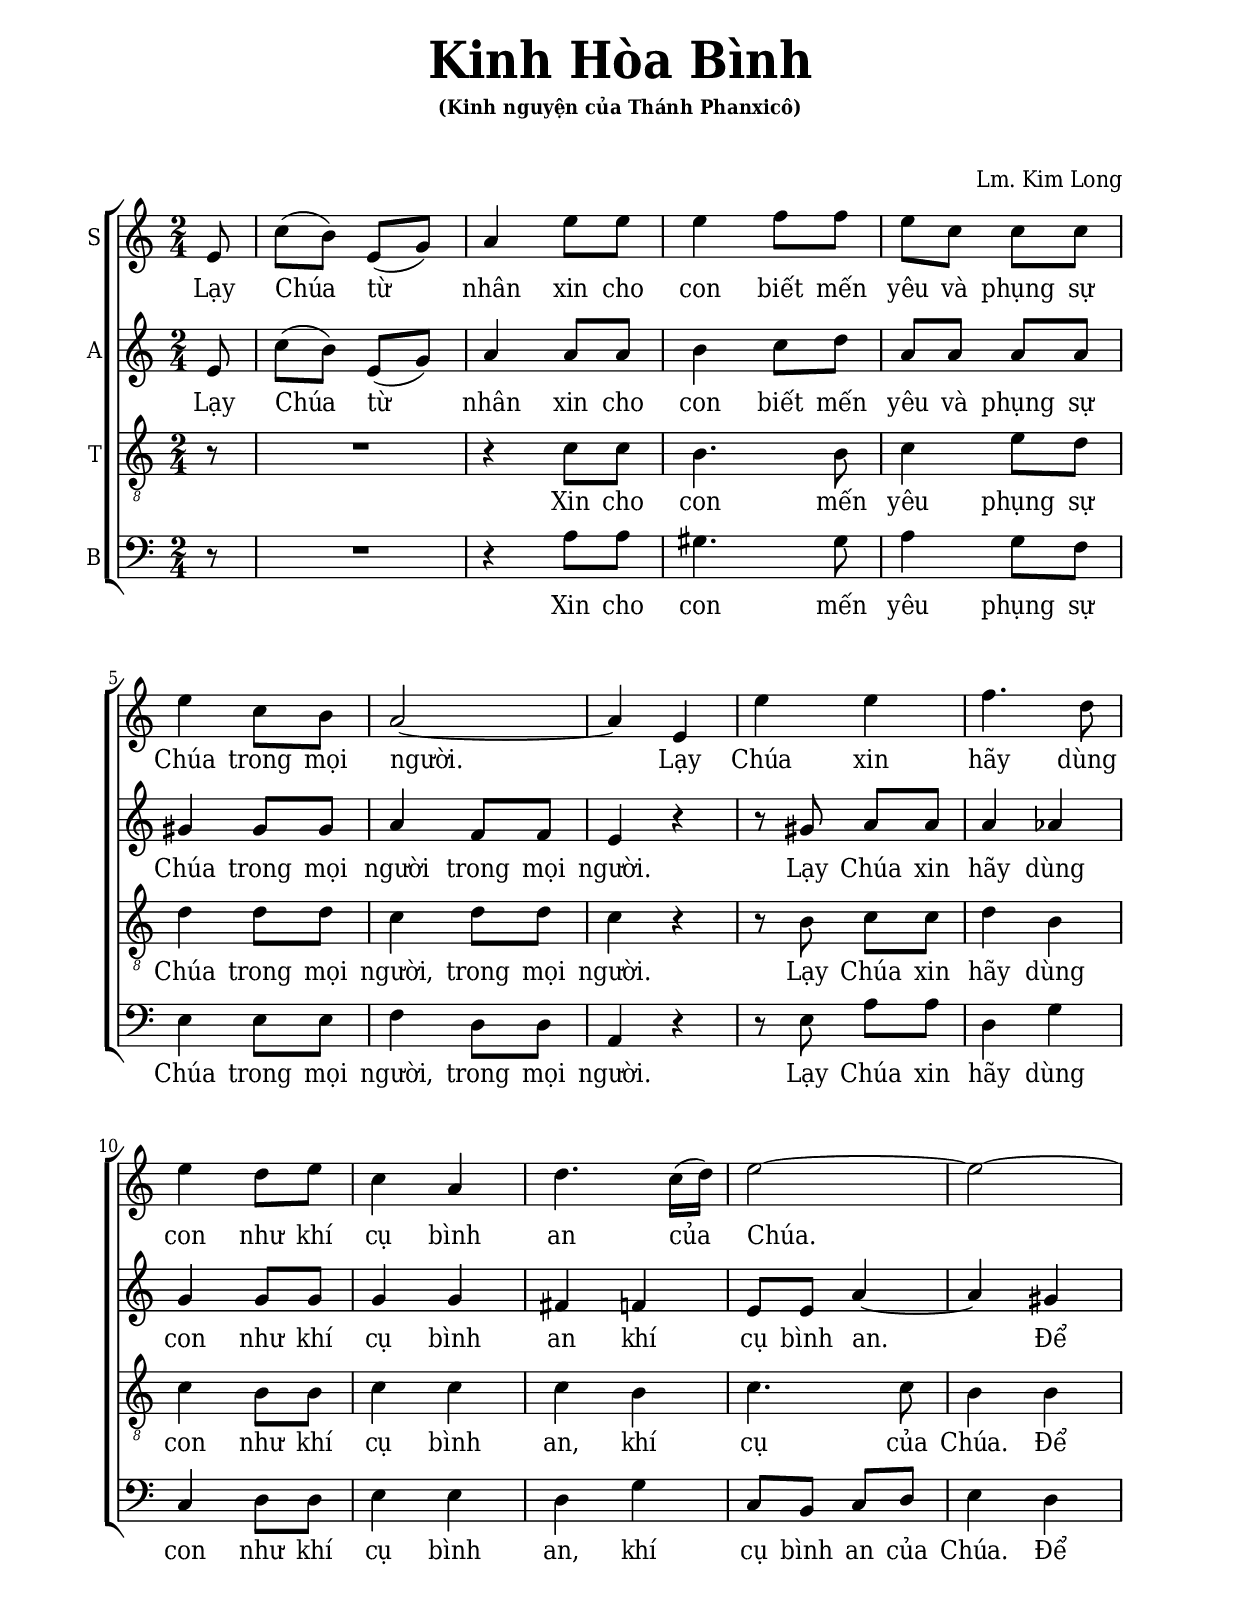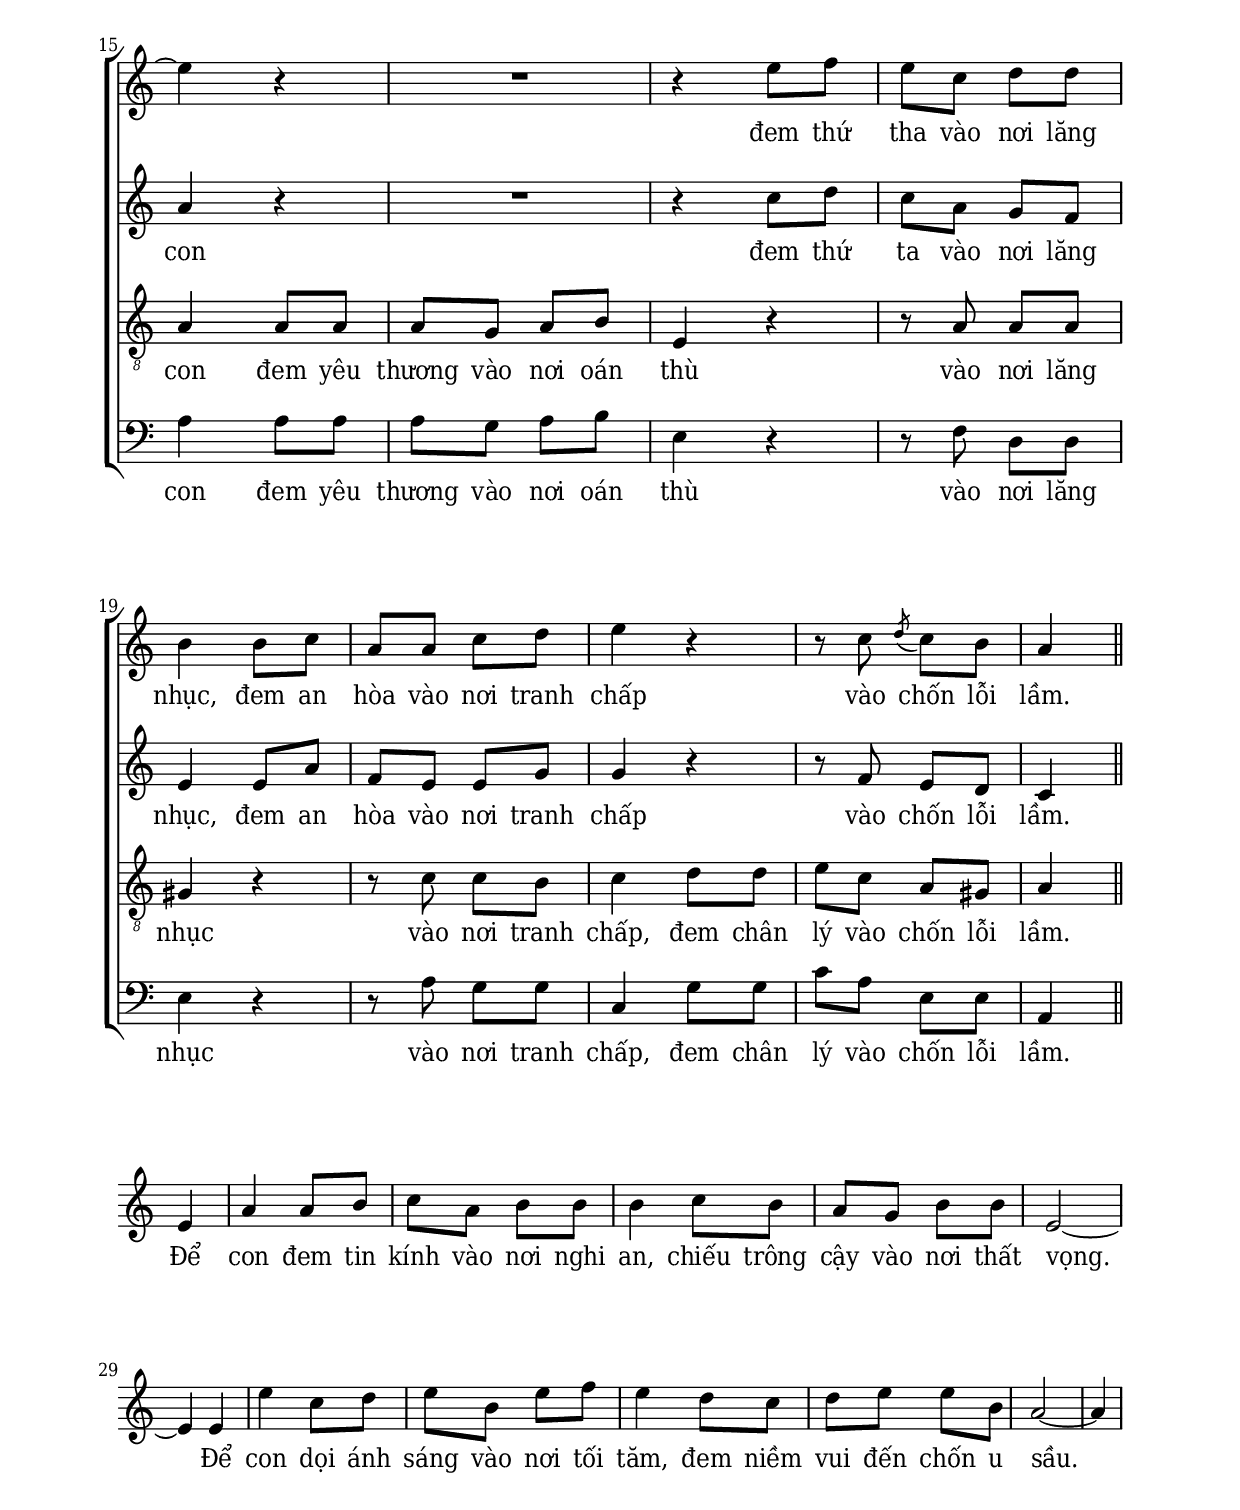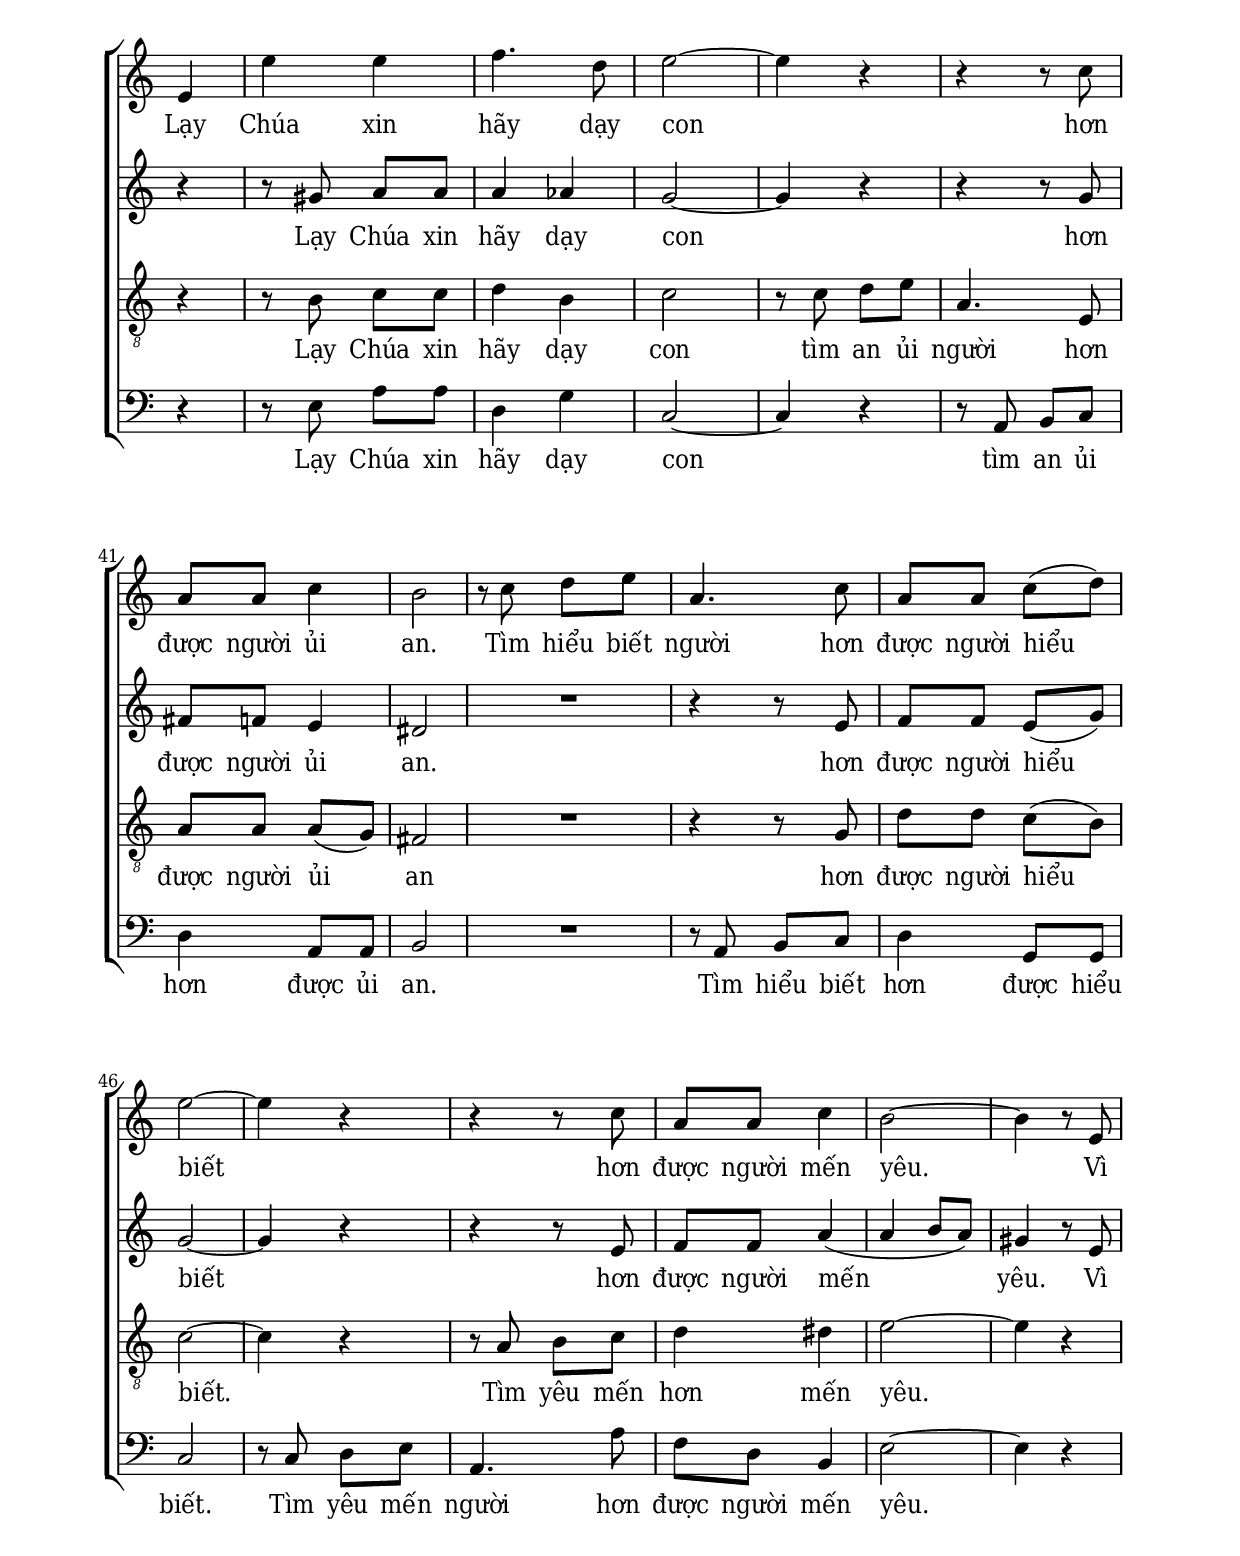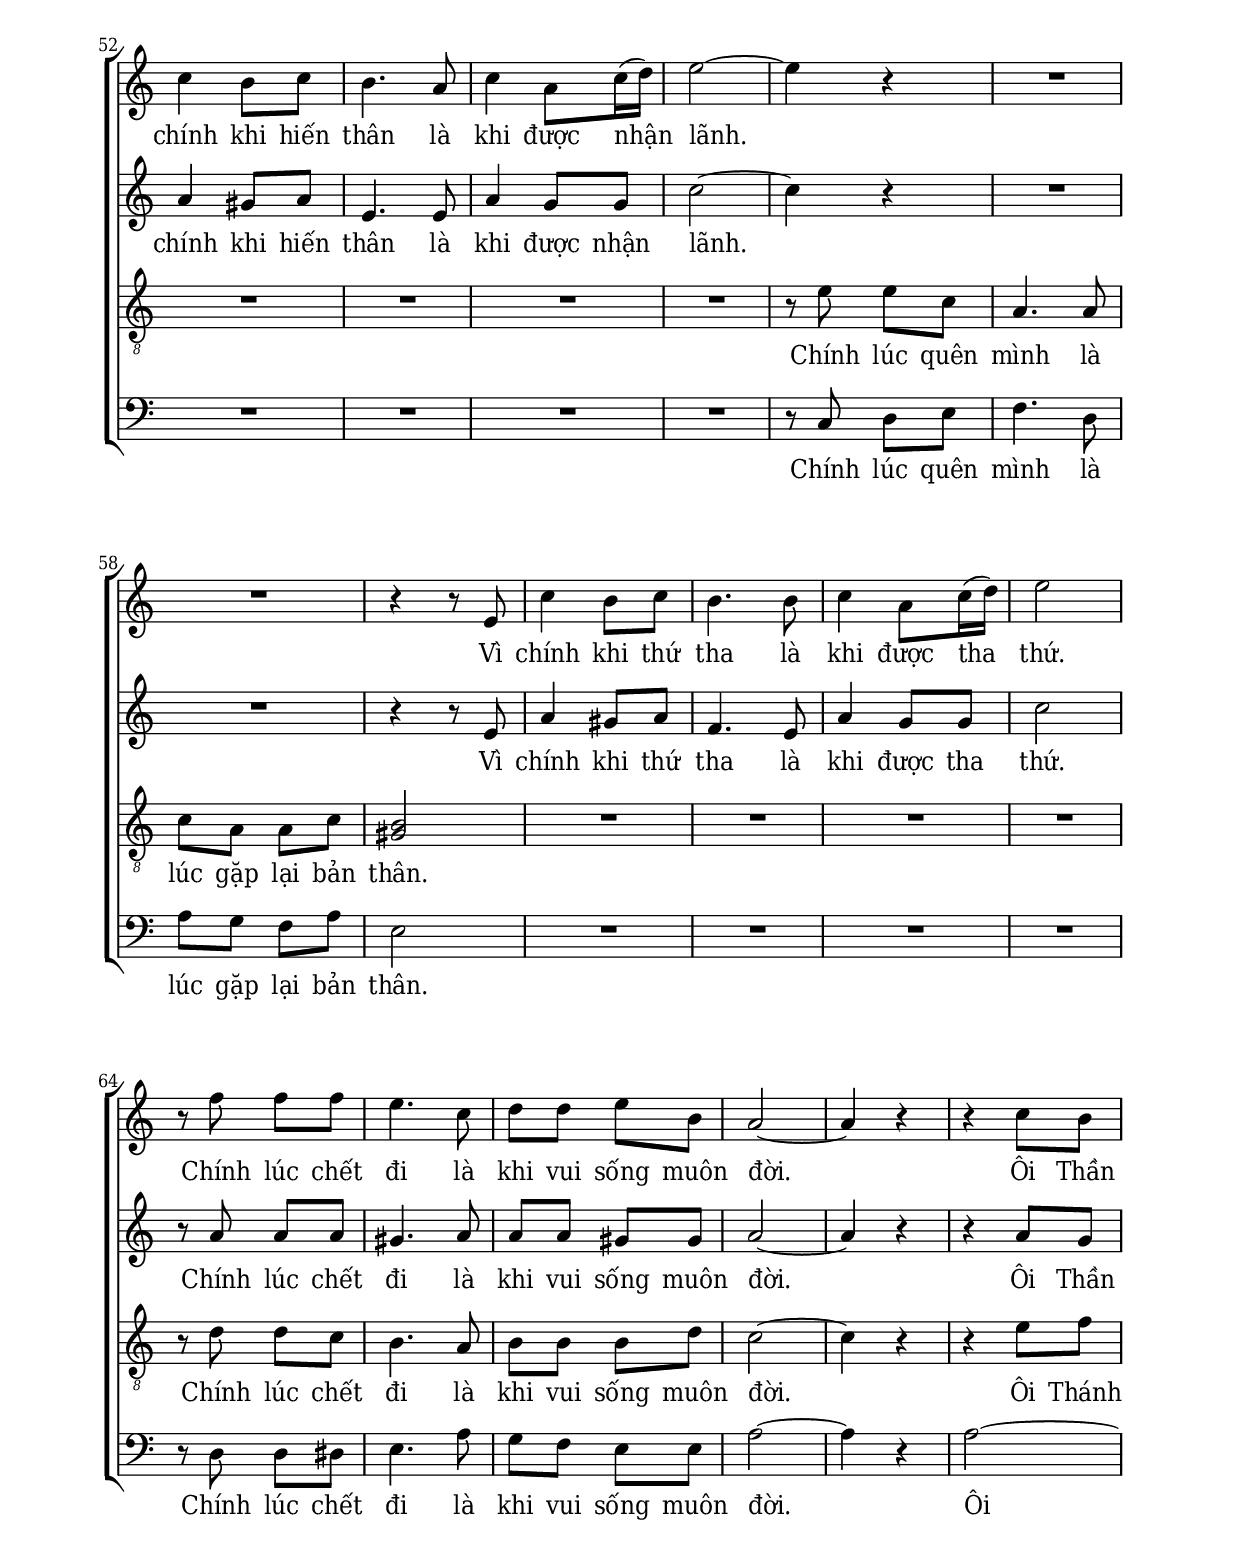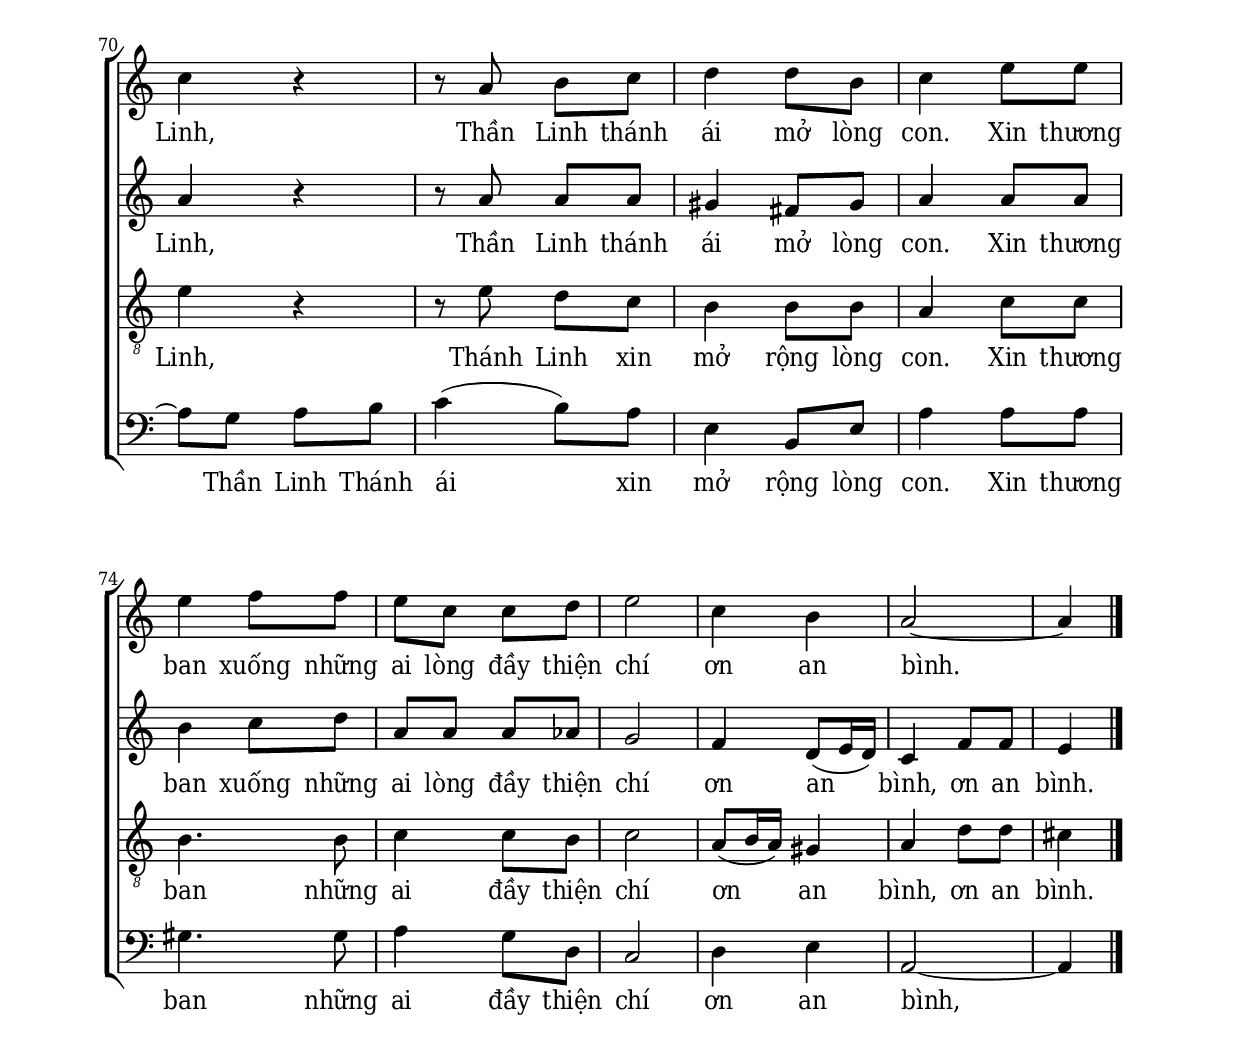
% Cài đặt chung\
\version "2.22.1"
\include "english.ly"

\header {
  title = \markup { \fontsize #3 "Kinh Hòa Bình" }
  subsubtitle = "(Kinh nguyện của Thánh Phanxicô)"
  composer = " "
  arranger = "Lm. Kim Long"
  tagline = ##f
}

% Nhạc
nhacPhienKhucSopMot = \relative c' {
  \partial 8 e8 |
  c' (b) e, (g) |
  a4 e'8 e |
  e4 f8 f |
  e c c c |
  e4 c8 b |
  a2 ~ |
  a4 e |
  e' e |
  f4. d8 |
  e4 d8 e |
  c4 a |
  d4. c16 (d) |
  e2 ~ |
  e ~ |
  e4 r |
  R2
  r4 e8 f |
  e c d d |
  b4 b8 c |
  a a c d |
  e4 r |
  r8 c \slashedGrace { d8(} c) b |
  a4 \bar "||"\break
  
  e4 |
  a a8 b |
  c a b b |
  b4 c8 b |
  a g b b |
  e,2 ~ |
  e4 e |
  e'4 c8 d |
  e b e f |
  e4 d8 c |
  d e e b |
  a2 ~ |
  a4 \bar "|" \break
  
  e4 |
  e'4 e |
  f4. d8 |
  e2 ~ |
  e4 r |
  r r8 c |
  a a c4 |
  b2 |
  r8 c d e |
  a,4. c8 |
  a a c (d) |
  e2 ~ |
  e4 r |
  r r8 c |
  a a c4 |
  b2 ~ |
  b4 r8 e, |
  c'4 b8 c |
  b4. a8
  c4 a8 c16 (d) |
  e2 ~ |
  e4 r |
  R2
  R
  r4 r8 e, |
  c'4 b8 c |
  b4. b8 |
  c4 a8 c16 (d) |
  e2 |
  r8 f f f |
  e4. c8 |
  d d e b |
  a2 ~ |
  a4 r |
  r c8 b |
  c4 r |
  r8 a b c |
  d4 d8 b |
  c4 e8 e |
  e4 f8 f |
  e c c d |
  e2 |
  c4 b |
  a2 ~ |
  a4 \bar "|."
}

nhacPhienKhucAltoMot = \relative c' {
  \partial 8 e8 |
  c' (b) e, (g) |
  a4 a8 a |
  b4 c8 d |
  a a a a |
  gs4 gs8 gs |
  a4 f8 f |
  e4 r4 |
  r8 gs8 a a |
  a4 af |
  g g8 g |
  g4 g |
  fs f! |
  e8 e a4 ~ |
  a gs |
  a r |
  R2
  r4 c8 d |
  c a g f |
  e4 e8 a |
  f e e g |
  g4 r |
  r8 f e d |
  c4
  
  r4
  R2*11
  
  r4 r
  r8 gs' a a |
  a4 af |
  g2 ~ |
  g4 r |
  r r8 g |
  fs f! e4 |
  ds2 |
  R2
  r4 r8 e8 |
  f f e (g) |
  g2 ~ |
  g4 r |
  r r8 e |
  f f a4 ( |
  a b8 a) |
  gs4 r8 e |
  a4 gs8 a |
  e4. e8 |
  a4 g8 g |
  c2 ~ |
  c4 r |
  R2
  R
  r4 r8 e,8 |
  a4 gs8 a |
  f4. e8 |
  a4 g8 g |
  c2 |
  r8 a a a |
  gs4. a8 |
  a a gs gs |
  a2 ~ |
  a4 r |
  r a8 g |
  a4 r |
  r8 a a a |
  gs4 fs8 gs |
  a4 a8 a |
  b4 c8 d |
  a a a af |
  g2 |
  f4 d8 (e16 d) |
  c4 f8 f |
  e4
}

nhacPhienKhucTenorMot = \relative c' {
  r8
  R2
  r4 c8 c |
  b4. b8 |
  c4 e8 d |
  d4 d8 d |
  c4 d8 d |
  c4 r |
  r8 b c c |
  d4 b |
  c b8 b |
  c4 c |
  c b |
  c4. c8 |
  b4 b |
  a a8 a |
  a g a b |
  e,4 r |
  r8 a a a |
  gs4 r | r8 c c b |
  c4 d8 d |
  e c a gs |
  a4 r4
  
  R2*11
  r4 r4
  r8 b c c |
  d4 b |
  c2 |
  r8 c d e |
  a,4. e8 |
  a a a (g) |
  fs2 |
  R2 |
  r4 r8 g |
  d' d c (b) |
  c2 ~ |
  c4 r |
  r8 a b c |
  d4 ds |
  e2 ~ |
  e4 r |
  R2
  R2
  R2
  R2
  r8 e e c |
  a4. a8 c a a c |
  <b gs>2 |
  R
  R
  R
  R
  r8 d d c |
  b4. a8 |
  b b b d |
  c2 ~ |
  c4 r |
  r e8 f |
  e4 r |
  r8 e d c |
  b4 b8 b |
  a4 c8 c |
  b4. b8 |
  c4 c8 b |
  c2 |
  a8 (b16 a) gs4 |
  a d8 d |
  cs4
}

nhacPhienKhucBasMot = \relative c' {
  r8
  R2
  r4 a8 a |
  gs4. gs8 |
  a4 g8 f |
  e4 e8 e |
  f4 d8 d |
  a4 r |
  r8 e' a a |
  d,4 g |
  c, d8 d |
  e4 e |
  d g |
  c,8 b c d |
  e4 d |
  a' a8 a |
  a g a b |
  e,4 r |
  r8 f8 d d |
  e4 r |
  r8 a g g |
  c,4 g'8 g |
  c a e e |
  a,4 r
  
  R2*11
  r4 r4
  r8 e' a a |
  d,4 g |
  c,2 ~ |
  c4 r |
  r8 a b c |
  d4 a8 a |
  b2 |
  R2
  r8 a b c |
  d4 g,8 g |
  c2 |
  r8 c
  d e |
  a,4. a'8 |
  f d b4 |
  e2 ~ |
  e4 r |
  R2
  R
  R
  R
  r8 c d e |
  f4. d8 |
  a' g f a |
  e2 |
  R
  R
  R
  R
  r8 d d ds |
  e4. a8 |
  g8 f e e |
  a2 ~ |
  a4 r |
  a2 ~ |
  a8 g a b |
  c4 ( b8) a |
  e4 b8 e |
  a4 a8 a |
  gs4. gs8 |
  a4 g8 d |
  c2 |
  d4 e |
  a,2 ~ |
  a4
}

% Lời phiên khúc
loiPhienKhucSopMot = \lyrics {
  Lạy Chúa từ nhân
  xin cho con biết mến yêu và phụng sự Chúa trong mọi người.
  Lạy Chúa xin hãy dùng con như khí cụ bình an của Chúa.
  đem thứ tha vào nơi lăng nhục,
  đem an hòa vào nơi tranh chấp
  vào chốn lỗi lầm.
  
  Để con đem tin kính vào nơi nghi an,
  chiếu trông cậy vào nơi thất vọng.
  Để con dọi ánh sáng vào nơi tối tăm,
  đem niềm vui đến chốn u sầu.
  
  Lạy Chúa xin hãy dạy con
  hơn được người ủi an.
  Tìm hiểu biết người hơn được người hiểu biết
  hơn được người mến yêu.
  Vì chính khi hiến thân
  là khi được nhận lãnh.
  Vì chính khi thứ tha
  là khi được tha thứ.
  Chính lúc chết đi
  là khi vui sống muôn đời.
  Ôi Thần Linh, Thần Linh thánh ái
  mở lòng con.
  Xin thương ban xuống những ai lòng đầy thiện chí
  ơn an bình.
}

loiPhienKhucAltoMot = \lyrics {
  Lạy Chúa từ nhân
  xin cho con biết mến yêu và phụng sự Chúa trong mọi người
  trong mọi người.
  Lạy Chúa xin hãy dùng
  con như khí cụ bình an
  khí cụ bình an.
  Để con
  đem thứ ta vào nơi lăng nhục,
  đem an hòa vào nơi tranh chấp
  vào chốn lỗi lầm.
  
  Lạy Chúa xin hãy dạy con
  hơn được người ủi an.
  hơn được người hiểu biết
  hơn được người mến yêu.
  Vì chính khi hiến thân là khi được nhận lãnh.
  Vì chính khi thứ tha là khi được tha thứ.
  Chính lúc chết đi là khi vui sống muôn đời.
  Ôi Thần Linh,
  Thần Linh thánh ái mở lòng con.
  Xin thương ban xuống những ai lòng đầy thiện chí
  ơn an bình, ơn an bình.
}

loiPhienKhucTenorMot = \lyrics {
  Xin cho con mến yêu phụng sự Chúa trong mọi người,
  trong mọi người.
  Lạy Chúa xin hãy dùng con như khí cụ bình an,
  khí cụ của Chúa.
  Để con đem yêu thương vào nơi oán thù
  vào nơi lăng nhục
  vào nơi tranh chấp,
  đem chân lý vào chốn lỗi lầm.
  
  Lạy Chúa xin hãy dạy con
  tìm an ủi người hơn được người ủi an
  hơn được người hiểu biết.
  Tìm yêu mến hơn mến yêu.
  Chính lúc quên mình là lúc gặp lại bản thân.
  Chính lúc chết đi là khi vui sống muôn đời.
  Ôi Thánh Linh,
  Thánh Linh xin mở rộng lòng con.
  Xin thương ban những ai đầy thiện chí
  ơn an bình, ơn an bình.
}

loiPhienKhucBasMot = \lyrics {
  Xin cho con mến yêu phụng sự Chúa trong mọi người,
  trong mọi người.
  Lạy Chúa xin hãy dùng con như khí cụ bình an,
  khí cụ bình an của Chúa.
  Để con đem yêu thương vào nơi oán thù
  vào nơi lăng nhục
  vào nơi tranh chấp,
  đem chân lý vào chốn lỗi lầm.
  
  Lạy Chúa xin hãy dạy con
  tìm an ủi hơn được ủi an.
  Tìm hiểu biết hơn được hiểu biết.
  Tìm yêu mến người hơn được người mến yêu.
  Chính lúc quên mình là lúc gặp lại bản thân.
  Chính lúc chết đi là khi vui sống muôn đời.
  Ôi Thần Linh Thánh ái xin mở rộng lòng con.
  Xin thương ban những ai đầy thiện chí
  ơn an bình, ơn an bình.
}

% Dàn trang
\paper {
  #(set-paper-size "a4")
  top-margin = 15\mm
  bottom-margin = 20\mm
  left-margin = 20\mm
  right-margin = 20\mm
  indent = #0
  #(define fonts
	 (make-pango-font-tree "Deja Vu Serif Condensed"
	 		       "Deja Vu Serif Condensed"
			       "Deja Vu Serif Condensed"
			       (/ 20 20)))
  print-page-number = ##f
  system-system-spacing = #'((basic-distance . 13)
                             (minimum-distance . 13)
                             (padding . 2))
  score-system-spacing = #'((basic-distance . 13)
                             (minimum-distance . 13)
                             (padding . 2))
  %page-count = 5
}

TongNhip = {
  \key c \major \time 2/4
  \set Timing.beamExceptions = #'()
  \set Timing.baseMoment = #(ly:make-moment 1/4)
}

% Đổi kích thước nốt cho bè phụ
notBePhu =
#(define-music-function (font-size music) (number? ly:music?)
   (for-some-music
     (lambda (m)
       (if (music-is-of-type? m 'rhythmic-event)
           (begin
             (set! (ly:music-property m 'tweaks)
                   (cons `(font-size . ,font-size)
                         (ly:music-property m 'tweaks)))
             #t)
           #f))
     music)
   music)

\score {
  \new ChoirStaff <<
    \new Staff \with {
      instrumentName = #"S"
    } <<
      \new Voice = "beSop" { \clef treble \TongNhip \nhacPhienKhucSopMot }
      \new Lyrics \lyricsto beSop \loiPhienKhucSopMot
    >>
    \new Staff \with {
      instrumentName = #"A"
    } <<
      \new Voice = "beAlto" { \clef treble \TongNhip \nhacPhienKhucAltoMot }
      \new Lyrics \lyricsto beAlto \loiPhienKhucAltoMot
    >>
    \new Staff \with {
      instrumentName = #"T"
    } <<
      \new Voice = "beTenor" { \clef "violin_8" \TongNhip \nhacPhienKhucTenorMot }
      \new Lyrics \lyricsto beTenor \loiPhienKhucTenorMot
    >>
    \new Staff \with {
      instrumentName = #"B"
    } <<
      \new Voice = "beBass" { \clef bass \TongNhip \nhacPhienKhucBasMot }
      \new Lyrics \lyricsto beBass \loiPhienKhucBasMot
    >>
  >>
  \layout {
    \override Lyrics.LyricSpace.minimum-distance = #1.2
    %\override Score.BarNumber.break-visibility = ##(#f #f #f)
    \context {
      \Staff \RemoveEmptyStaves
      \override VerticalAxisGroup.remove-first = ##t
    }
  }
}
